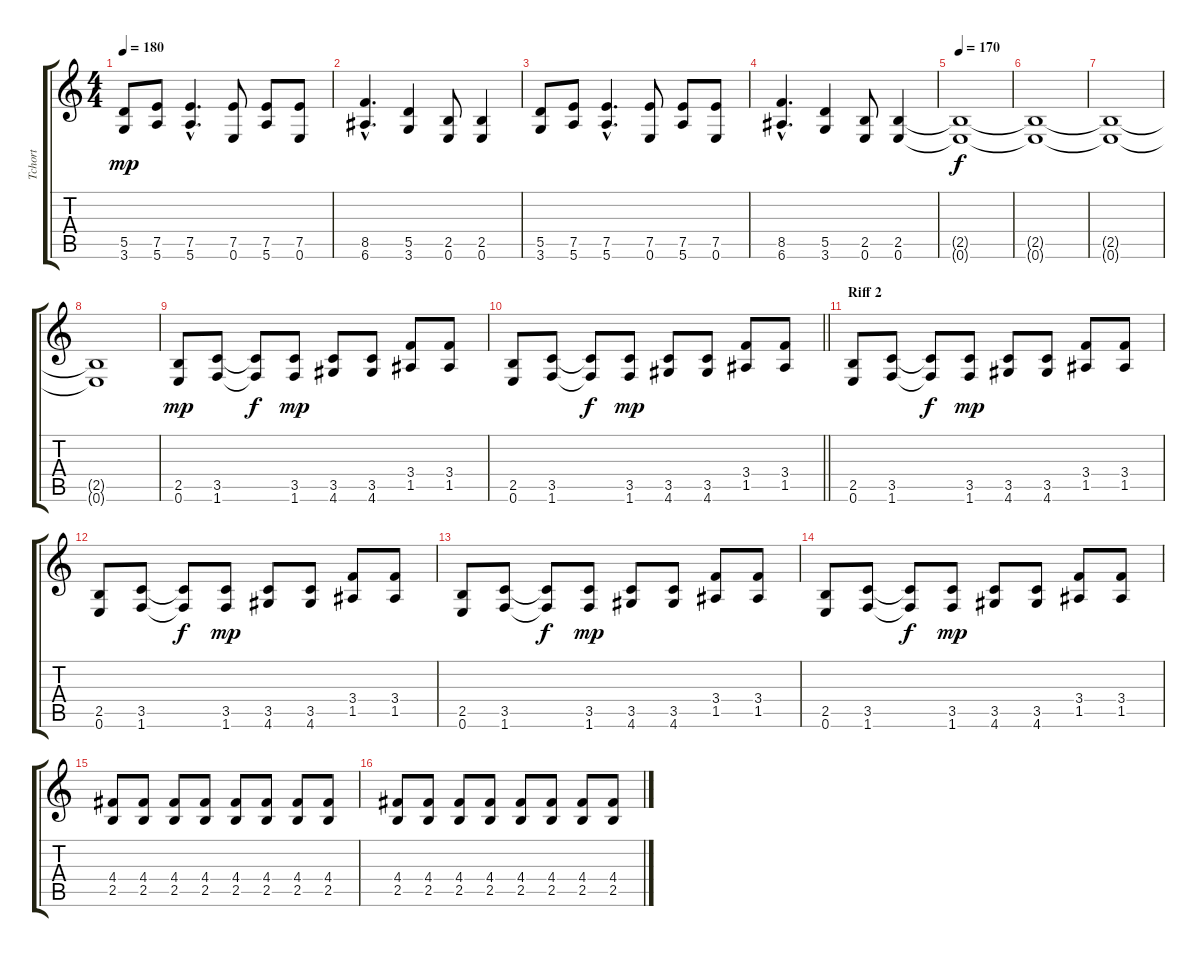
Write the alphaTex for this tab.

\track ("Tchort" "Tchort") {instrument distortionguitar}
\staff {score tabs}
\tuning (E4 B3 G3 D3 A2 E2) {hide}
\ts (4 4)
\tempo 180
\clef g2
\ks c
(5.5 3.6).8{dy mp} (7.5 5.6).8 (7.5{hac} 5.6{hac}).4{d} (7.5 0.6).8 (7.5 5.6).8 (7.5 0.6).8 |
(8.5{hac} 6.6{hac}).4{d} (5.5 3.6).4 (2.5 0.6).8 (2.5 0.6).4 |
(5.5 3.6).8 (7.5 5.6).8 (7.5{hac} 5.6{hac}).4{d} (7.5 0.6).8 (7.5 5.6).8 (7.5 0.6).8 |
(8.5{hac} 6.6{hac}).4{d} (5.5 3.6).4 (2.5 0.6).8 (2.5 0.6).4 |
\tempo 170
(2.5{t} 0.6{t}).1{dy f} |
(2.5{t} 0.6{t}).1 |
(2.5{t} 0.6{t}).1 |
(2.5{t} 0.6{t}).1 |
(2.5 0.6).8{dy mp} (3.5 1.6).8 (3.5{t} 1.6{t}).8{dy f} (3.5 1.6).8{dy mp} (3.5 4.6).8 (3.5 4.6).8 (3.4 1.5).8 (3.4 1.5).8 |
\barLineRight lightlight
(2.5 0.6).8 (3.5 1.6).8 (3.5{t} 1.6{t}).8{dy f} (3.5 1.6).8{dy mp} (3.5 4.6).8 (3.5 4.6).8 (3.4 1.5).8 (3.4 1.5).8 |
\section ("" "Riff 2")
(2.5 0.6).8 (3.5 1.6).8 (3.5{t} 1.6{t}).8{dy f} (3.5 1.6).8{dy mp} (3.5 4.6).8 (3.5 4.6).8 (3.4 1.5).8 (3.4 1.5).8 |
(2.5 0.6).8 (3.5 1.6).8 (3.5{t} 1.6{t}).8{dy f} (3.5 1.6).8{dy mp} (3.5 4.6).8 (3.5 4.6).8 (3.4 1.5).8 (3.4 1.5).8 |
(2.5 0.6).8 (3.5 1.6).8 (3.5{t} 1.6{t}).8{dy f} (3.5 1.6).8{dy mp} (3.5 4.6).8 (3.5 4.6).8 (3.4 1.5).8 (3.4 1.5).8 |
(2.5 0.6).8 (3.5 1.6).8 (3.5{t} 1.6{t}).8{dy f} (3.5 1.6).8{dy mp} (3.5 4.6).8 (3.5 4.6).8 (3.4 1.5).8 (3.4 1.5).8 |
(4.4 2.5).8 (4.4 2.5).8 (4.4 2.5).8 (4.4 2.5).8 (4.4 2.5).8 (4.4 2.5).8 (4.4 2.5).8 (4.4 2.5).8 |
(4.4 2.5).8 (4.4 2.5).8 (4.4 2.5).8 (4.4 2.5).8 (4.4 2.5).8 (4.4 2.5).8 (4.4 2.5).8 (4.4 2.5).8
